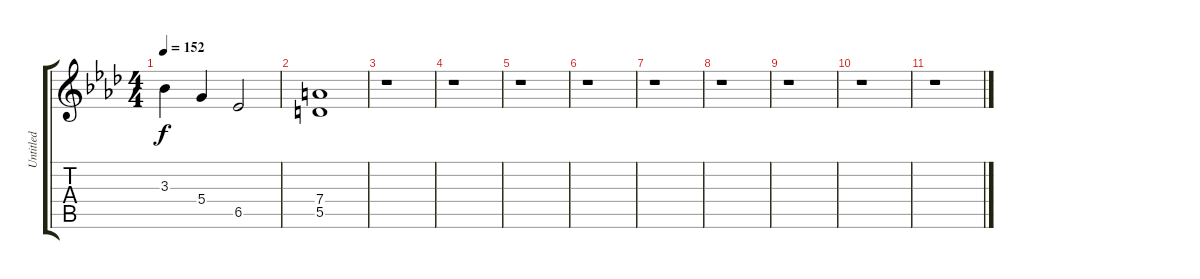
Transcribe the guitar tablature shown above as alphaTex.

\track ("Untitled" "Untitled") {instrument electricguitarclean}
\staff {score tabs}
\tuning (E4 B3 G3 D3 A2 E2) {hide}
\ts (4 4)
\tempo 152
\clef g2
\ks ab
3.3.4{dy f} 5.4.4 6.5.2 |
(7.4 5.5).1 |
r.1 |
r.1 |
r.1 |
r.1 |
r.1 |
r.1 |
r.1 |
r.1 |
r.1
